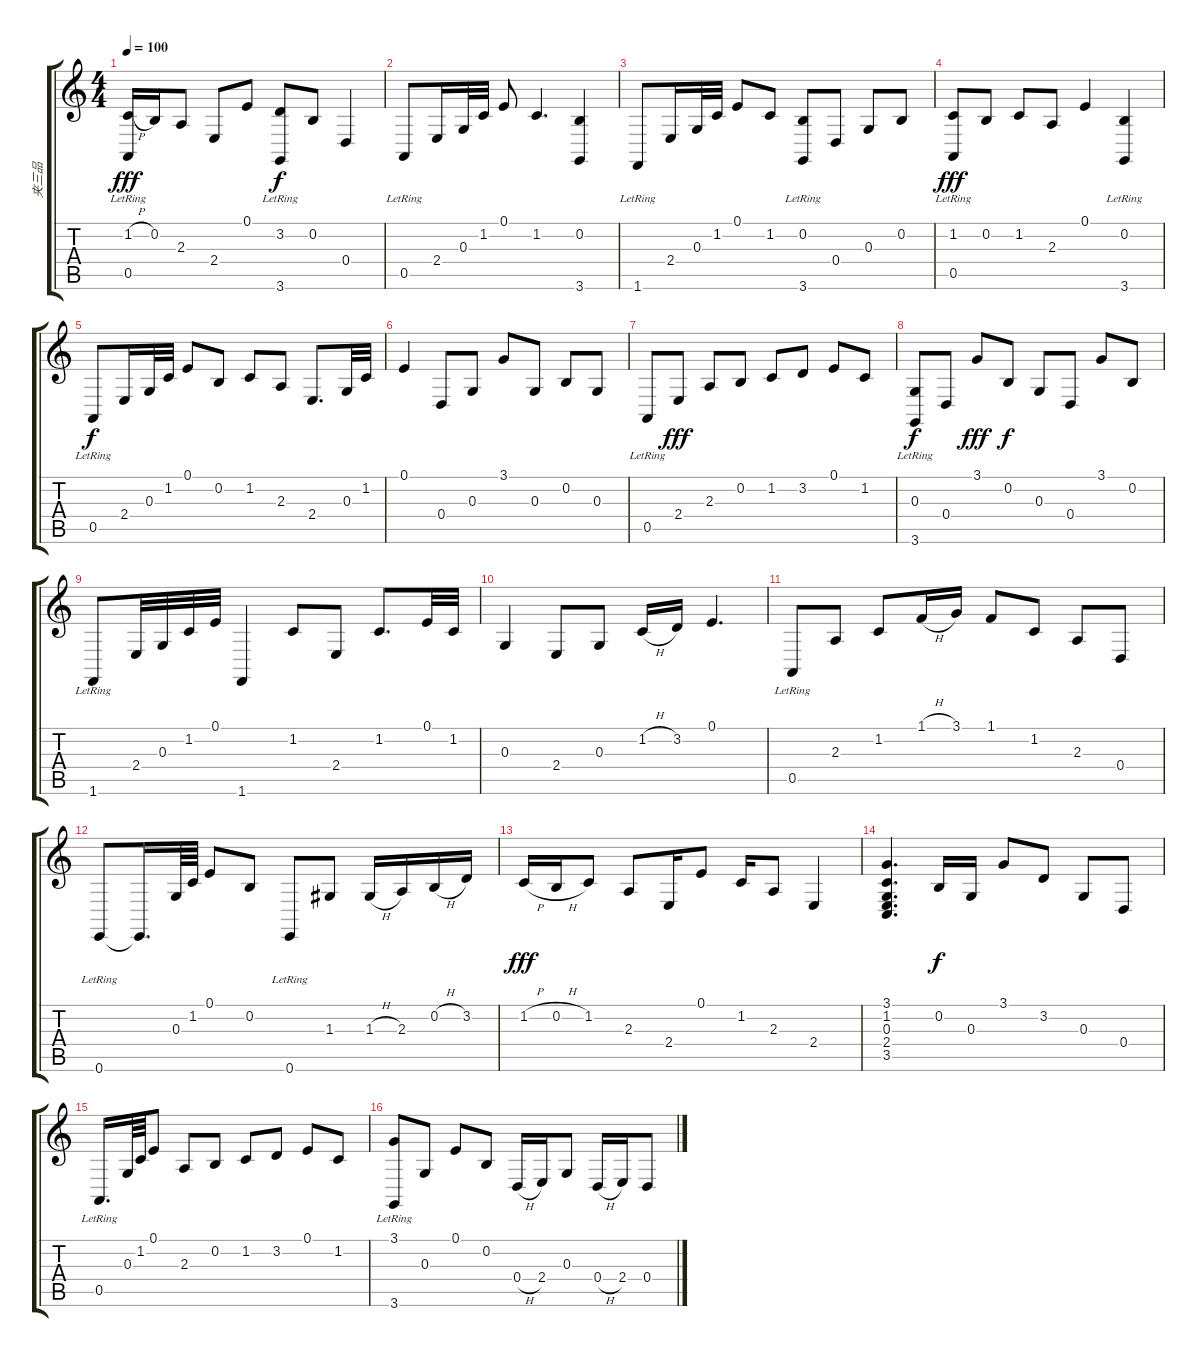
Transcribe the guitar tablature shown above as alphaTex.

\track ("夹三品" "夹三品") {instrument acousticgrandpiano}
\staff {score tabs}
\tuning (E4 B3 G3 D3 A2 E2) {hide}
\ts (4 4)
\tempo 100
\clef g2
\ks c
(1.2{h} 0.5{lr}).16{dy fff} 0.2.16 2.3.8 2.4.8 0.1.8 (3.2 3.6{lr}).8{dy f} 0.2.8 0.4.4 |
0.5{lr}.8 2.4.16 0.3.32 1.2.32 0.1.8 1.2.4{d} (0.2 3.6).4 |
1.6{lr}.8 2.4.16 0.3.32 1.2.32 0.1.8 1.2.8 (0.2 3.6{lr}).8 0.4.8 0.3.8 0.2.8 |
(1.2 0.5{lr}).8{dy fff} 0.2.8 1.2.8 2.3.8 0.1.4 (0.2 3.6{lr}).4 |
0.5{lr}.8{dy f} 2.4.16 0.3.32 1.2.32 0.1.8 0.2.8 1.2.8 2.3.8 2.4.8{d} 0.3.32 1.2.32 |
0.1.4 0.4.8 0.3.8 3.1.8 0.3.8 0.2.8 0.3.8 |
0.5{lr}.8 2.4.8{dy fff} 2.3.8 0.2.8 1.2.8 3.2.8 0.1.8 1.2.8 |
(0.3 3.6{lr}).8{dy f} 0.4.8 3.1.8{dy fff} 0.2.8{dy f} 0.3.8 0.4.8 3.1.8 0.2.8 |
1.6{lr}.8 2.4.32 0.3.32 1.2.32 0.1.32 1.6.4 1.2.8 2.4.8 1.2.8{d} 0.1.32 1.2.32 |
0.3.4 2.4.8 0.3.8 1.2{h}.16 3.2.16 0.1.4{d} |
0.5{lr}.8 2.3.8 1.2.8 1.1{h}.16 3.1.16 1.1.8 1.2.8 2.3.8 0.4.8 |
0.6{lr}.8 0.6{t}.16{d} 0.3.64 1.2.64 0.1.8 0.2.8 0.6{lr}.8 1.3.8 1.3{h}.16 2.3.16 0.2{h}.16 3.2.16 |
1.2{h}.16{dy fff} 0.2{h}.16 1.2.8 2.3.8 2.4.16 0.1.8 1.2.16 2.3.8 2.4.4 |
(3.1 1.2 0.3 2.4 3.5).4{d} 0.2.16{dy f} 0.3.16 3.1.8 3.2.8 0.3.8 0.4.8 |
0.5{lr}.16{d} 0.3.64 1.2.64 0.1.8 2.3.8 0.2.8 1.2.8 3.2.8 0.1.8 1.2.8 |
(3.1 3.6{lr}).8 0.3.8 0.1.8 0.2.8 0.4{h}.16 2.4.16 0.3.8 0.4{h}.16 2.4.16 0.4.8
